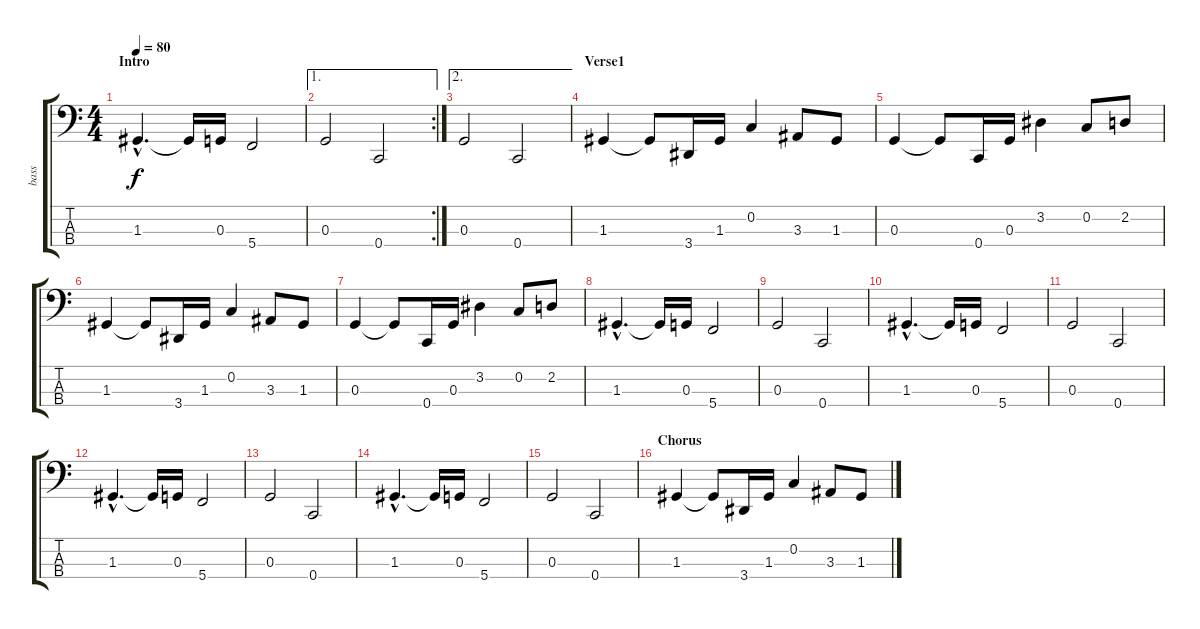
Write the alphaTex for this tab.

\track ("bass" "bass") {instrument fretlessbass}
\staff {score tabs}
\tuning (F2 C2 G1 C1) {hide}
\ts (4 4)
\section ("" "Intro")
\tempo 80
\clef f4
\ks c
1.3{hac}.4{d dy f instrument fretlessbass} 1.3{t}.16 0.3.16 5.4.2 |
\ae 1
\rc 2
0.3.2 0.4.2 |
\ae 2
0.3.2 0.4.2 |
\section ("" "Verse1")
1.3.4 1.3{t}.8 3.4.16 1.3.16 0.2.4 3.3.8 1.3.8 |
0.3.4 0.3{t}.8 0.4.16 0.3.16 3.2.4 0.2.8 2.2.8 |
1.3.4 1.3{t}.8 3.4.16 1.3.16 0.2.4 3.3.8 1.3.8 |
0.3.4 0.3{t}.8 0.4.16 0.3.16 3.2.4 0.2.8 2.2.8 |
1.3{hac}.4{d} 1.3{t}.16 0.3.16 5.4.2 |
0.3.2 0.4.2 |
1.3{hac}.4{d} 1.3{t}.16 0.3.16 5.4.2 |
0.3.2 0.4.2 |
1.3{hac}.4{d} 1.3{t}.16 0.3.16 5.4.2 |
0.3.2 0.4.2 |
1.3{hac}.4{d} 1.3{t}.16 0.3.16 5.4.2 |
0.3.2 0.4.2 |
\section ("" "Chorus")
1.3.4 1.3{t}.8 3.4.16 1.3.16 0.2.4 3.3.8 1.3.8
